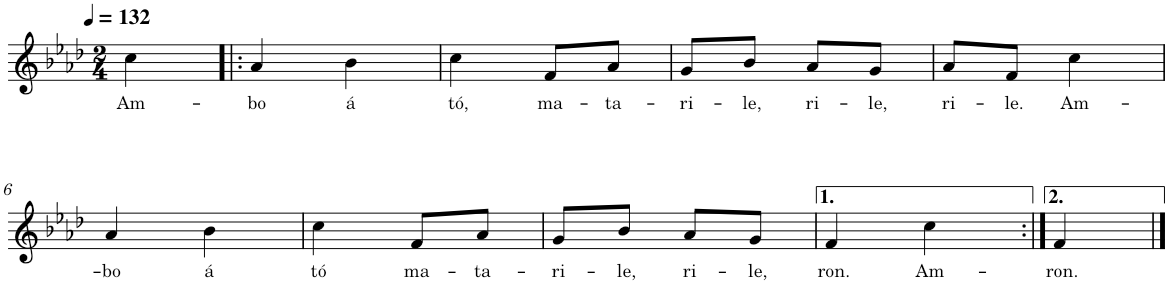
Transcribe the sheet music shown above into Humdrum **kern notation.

**kern	**text
*part1	*part1
*staff1	*staff1
*I"Nylon Guitar	*
*clefG2	*
*Trd7c12	*
*k[b-e-a-d-]	*
*M2/4	*
*MM132	*
=1	=1
!	!LO:LY:b
4cc\	Am-
=2!|:	=2!|:
!	!LO:LY:b
4a-/	-bo
!	!LO:LY:b
4b-\	á
=3	=3
!	!LO:LY:b
4cc\	tó,
!	!LO:LY:b
8f/L	ma-
!	!LO:LY:b
8a-/J	-ta-
=4	=4
!	!LO:LY:b
8g/L	-ri-
!	!LO:LY:b
8b-/J	-le,
!	!LO:LY:b
8a-/L	ri-
!	!LO:LY:b
8g/J	-le,
=5	=5
!	!LO:LY:b
8a-/L	ri-
!	!LO:LY:b
8f/J	-le.
!	!LO:LY:b
4cc\	Am-
!!LO:LB:g=z
=6	=6
!	!LO:LY:b
4a-/	-bo
!	!LO:LY:b
4b-\	á
=7	=7
!	!LO:LY:b
4cc\	tó
!	!LO:LY:b
8f/L	ma-
!	!LO:LY:b
8a-/J	-ta-
=8	=8
!	!LO:LY:b
8g/L	-ri-
!	!LO:LY:b
8b-/J	-le,
!	!LO:LY:b
8a-/L	ri-
!	!LO:LY:b
8g/J	-le,
=9	=9
!	!LO:LY:b
4f/	ron.
!	!LO:LY:b
4cc\	Am-
=10:|!	=10:|!
!	!LO:LY:b
4f/	-ron.
==	==
*-	*-
